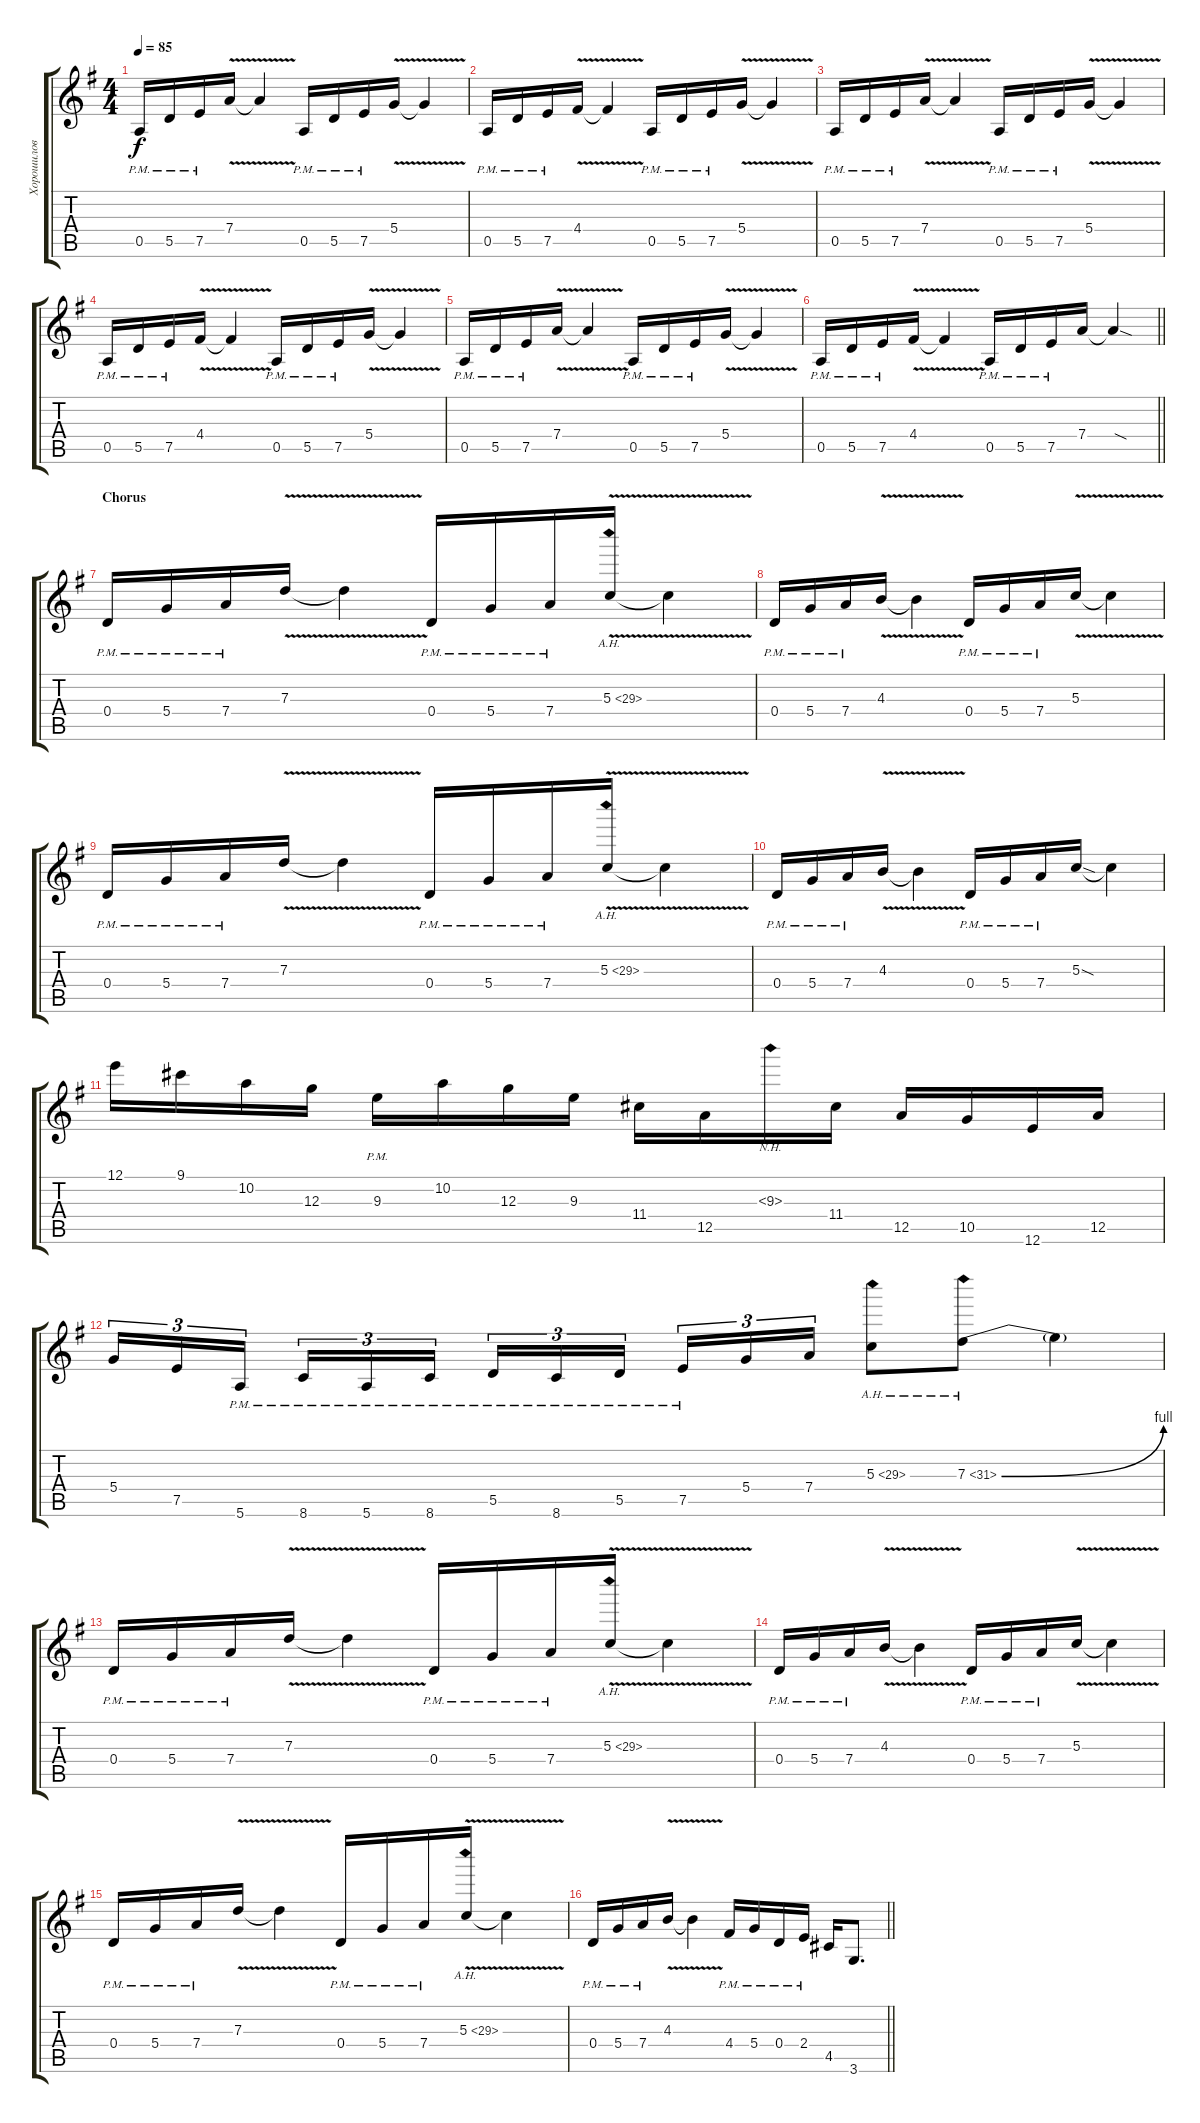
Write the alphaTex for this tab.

\track ("Хорошилов" "Хорошилов") {instrument distortionguitar}
\staff {score tabs}
\tuning (E4 B3 G3 D3 A2 E2) {hide}
\ts (4 4)
\tempo 85
\clef g2
\ks eminor
0.5{pm}.16{dy f} 5.5{pm}.16 7.5{pm}.16 7.4{v}.16 7.4{t}.4 0.5{pm}.16 5.5{pm}.16 7.5{pm}.16 5.4{v}.16 5.4{t}.4 |
0.5{pm}.16 5.5{pm}.16 7.5{pm}.16 4.4{v}.16 4.4{t}.4 0.5{pm}.16 5.5{pm}.16 7.5{pm}.16 5.4{v}.16 5.4{t}.4 |
0.5{pm}.16 5.5{pm}.16 7.5{pm}.16 7.4{v}.16 7.4{t}.4 0.5{pm}.16 5.5{pm}.16 7.5{pm}.16 5.4{v}.16 5.4{t}.4 |
0.5{pm}.16 5.5{pm}.16 7.5{pm}.16 4.4{v}.16 4.4{t}.4 0.5{pm}.16 5.5{pm}.16 7.5{pm}.16 5.4{v}.16 5.4{t}.4 |
0.5{pm}.16 5.5{pm}.16 7.5{pm}.16 7.4{v}.16 7.4{t}.4 0.5{pm}.16 5.5{pm}.16 7.5{pm}.16 5.4{v}.16 5.4{t}.4 |
\barLineRight lightlight
0.5{pm}.16 5.5{pm}.16 7.5{pm}.16 4.4{v}.16 4.4{t}.4 0.5{pm}.16 5.5{pm}.16 7.5{pm}.16 7.4.16 7.4{sod t}.4 |
\section ("" "Chorus")
0.4{pm}.16 5.4{pm}.16 7.4{pm}.16 7.3{v}.16 7.3{t}.4 0.4{pm}.16 5.4{pm}.16 7.4{pm}.16 5.3{ah 24 v}.16 5.3{t}.4 |
0.4{pm}.16 5.4{pm}.16 7.4{pm}.16 4.3{v}.16 4.3{t}.4 0.4{pm}.16 5.4{pm}.16 7.4{pm}.16 5.3{v}.16 5.3{t}.4 |
0.4{pm}.16 5.4{pm}.16 7.4{pm}.16 7.3{v}.16 7.3{t}.4 0.4{pm}.16 5.4{pm}.16 7.4{pm}.16 5.3{ah 24 v}.16 5.3{t}.4 |
0.4{pm}.16 5.4{pm}.16 7.4{pm}.16 4.3{v}.16 4.3{t}.4 0.4{pm}.16 5.4{pm}.16 7.4{pm}.16 5.3{sod}.16 5.3{t}.4 |
12.1.16 9.1.16 10.2.16 12.3.16 9.3{pm}.16 10.2.16 12.3.16 9.3.16 11.4.16 12.5.16 9.3{nh}.16 11.4.16 12.5.16 10.5.16 12.6.16 12.5.16 |
5.4.16{tu (3 2)} 7.5.16{tu (3 2)} 5.6{pm}.16{tu (3 2) beam splitsecondary} 8.6{pm}.16{tu (3 2)} 5.6{pm}.16{tu (3 2)} 8.6{pm}.16{tu (3 2)} 5.5{pm}.16{tu (3 2)} 8.6{pm}.16{tu (3 2)} 5.5{pm}.16{tu (3 2) beam splitsecondary} 7.5{pm}.16{tu (3 2)} 5.4.16{tu (3 2)} 7.4.16{tu (3 2)} 5.3{ah 24}.8 7.3{be (bend 0 0 60 4) ah 24}.8 7.3{t}.4 |
0.4{pm}.16 5.4{pm}.16 7.4{pm}.16 7.3{v}.16 7.3{t}.4 0.4{pm}.16 5.4{pm}.16 7.4{pm}.16 5.3{ah 24 v}.16 5.3{t}.4 |
0.4{pm}.16 5.4{pm}.16 7.4{pm}.16 4.3{v}.16 4.3{t}.4 0.4{pm}.16 5.4{pm}.16 7.4{pm}.16 5.3{v}.16 5.3{t}.4 |
0.4{pm}.16 5.4{pm}.16 7.4{pm}.16 7.3{v}.16 7.3{t}.4 0.4{pm}.16 5.4{pm}.16 7.4{pm}.16 5.3{ah 24 v}.16 5.3{t}.4 |
\barLineRight lightlight
0.4{pm}.16 5.4{pm}.16 7.4{pm}.16 4.3{v}.16 4.3{t}.4 4.4{pm}.16 5.4{pm}.16 0.4{pm}.16 2.4{pm}.16 4.5.16 3.6.8{d}
